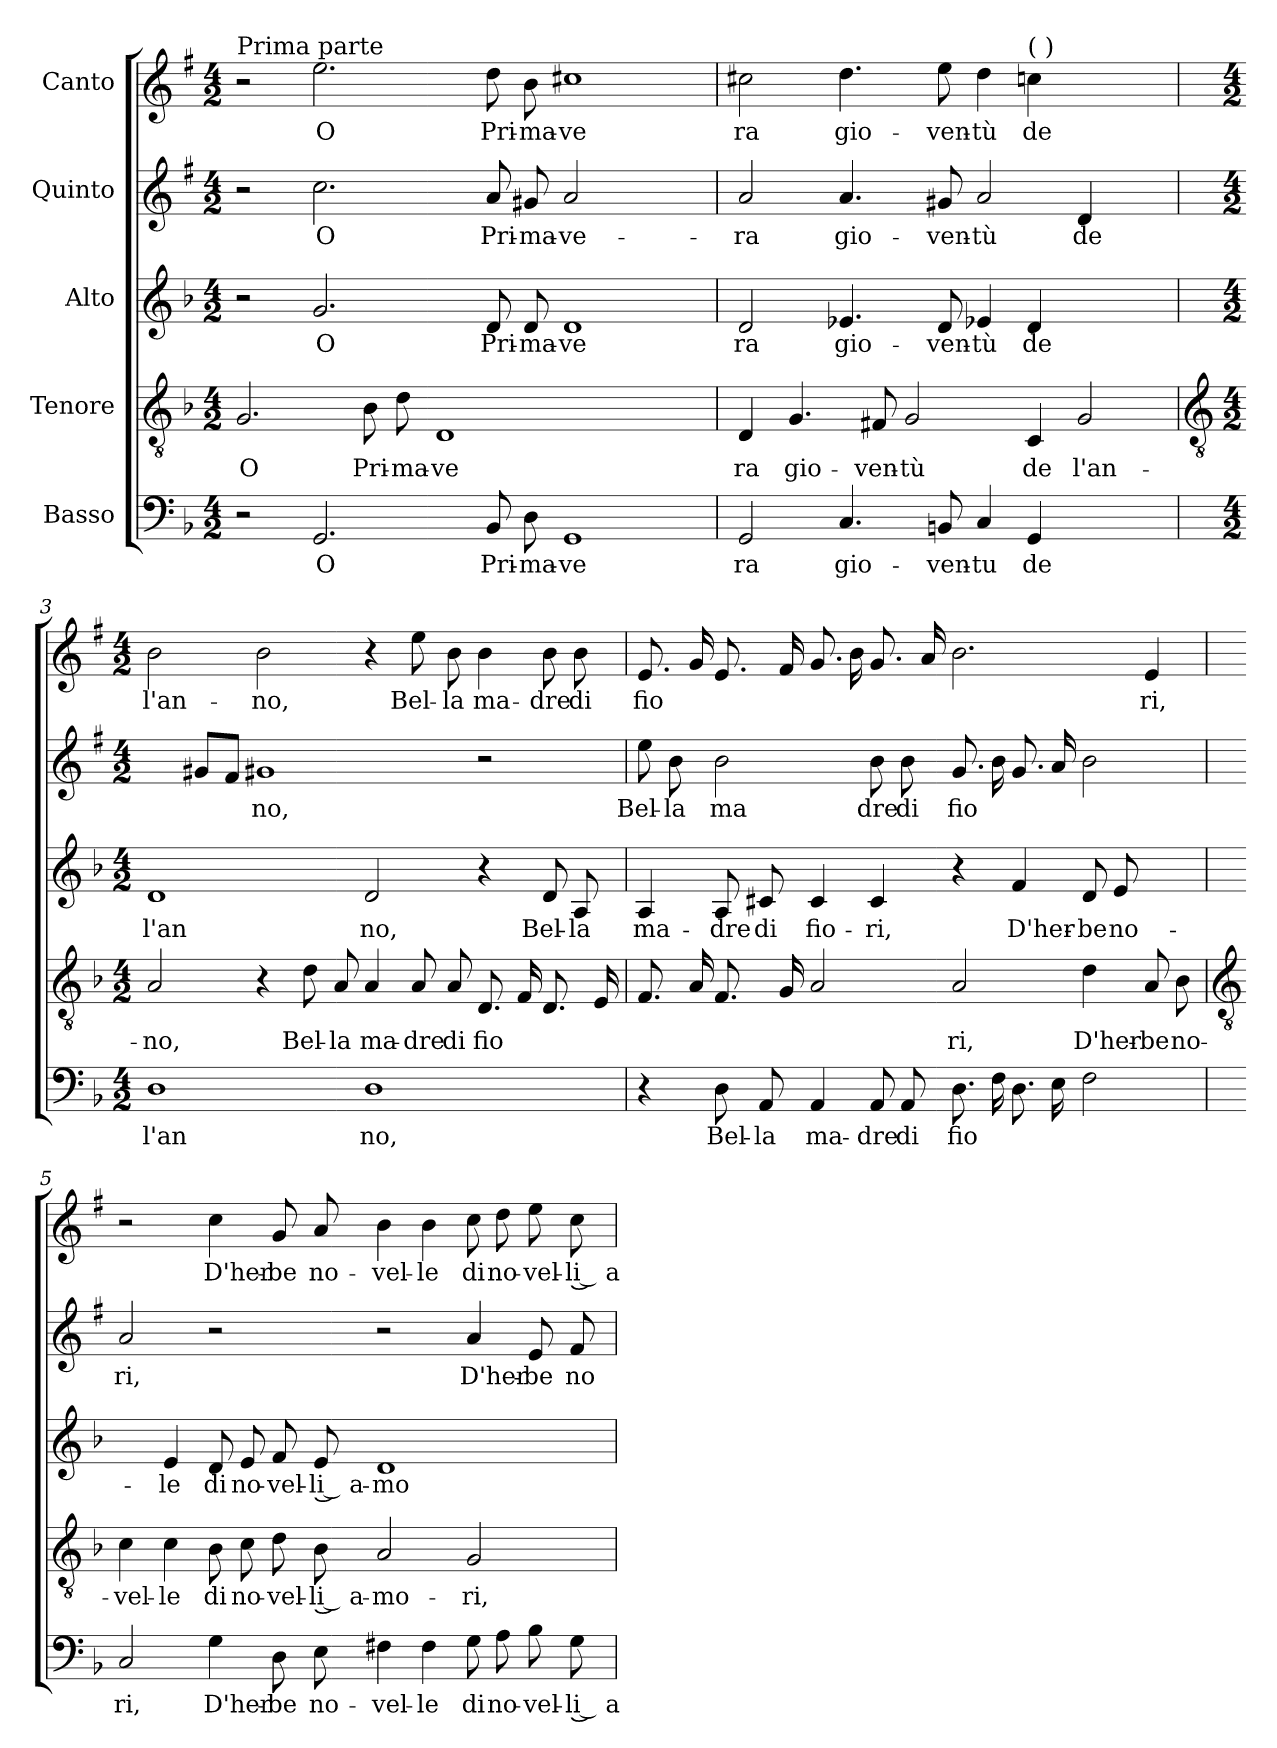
**kern	**text	**kern	**text	**kern	**text	**kern	**text	**kern	**text
*part5	*part5	*part4	*part4	*part3	*part3	*part2	*part2	*part1	*part1
*staff5	*staff5	*staff4	*staff4	*staff3	*staff3	*staff2	*staff2	*staff1	*staff1
*I"Basso	*	*I"Tenore	*	*I"Alto	*	*I"Quinto	*	*I"Canto	*
*clefF4	*	*clefGv2	*	*clefG2	*	*clefG2	*	*clefG2	*
*	*	*	*	*	*	*ITrd1c2	*	*ITrd1c2	*
*k[b-]	*	*k[b-]	*	*k[b-]	*	*k[b-]	*	*k[b-]	*
*F:	*	*F:	*	*F:	*	*F:	*	*F:	*
*M4/2	*	*M4/2	*	*M4/2	*	*M4/2	*	*M4/2	*
=1	=1	=1	=1	=1	=1	=1	=1	=1	=1
!	!	!	!	!	!	!	!	!LO:TX:a:t=Prima parte	!
!	!	!	!LO:LY:b	!	!	!	!	!	!
2r	.	2.G	O	2r	.	2r	.	2r	.
!	!LO:LY:b	!	!	!	!LO:LY:b	!	!LO:LY:b	!	!LO:LY:b
2.GG	O	.	.	2.g	O	2.b-	O	2.dd	O
!	!	!	!LO:LY:b	!	!	!	!	!	!
.	.	8B-	Pri-	.	.	.	.	.	.
!	!	!	!LO:LY:b	!	!	!	!	!	!
.	.	8d	-ma-	.	.	.	.	.	.
!	!	!	!LO:LY:b	!	!	!	!	!	!
.	.	1D	-ve	.	.	.	.	.	.
!	!LO:LY:b	!	!	!	!LO:LY:b	!	!LO:LY:b	!	!LO:LY:b
8BB-	Pri-	.	.	8d	Pri-	8g	Pri-	8cc	Pri-
!	!LO:LY:b	!	!	!	!LO:LY:b	!	!LO:LY:b	!	!LO:LY:b
8D	-ma-	.	.	8d	-ma-	8f#X	-ma-	8a	-ma-
!	!LO:LY:b	!	!	!	!LO:LY:b	!	!LO:LY:b	!	!LO:LY:b
1GG	-ve	.	.	1d	-ve	2g	-ve-	1bn	-ve
.	.	2ryy	.	.	.	2ryy	.	.	.
=2	=2	=2	=2	=2	=2	=2	=2	=2	=2
!	!LO:LY:b	!	!LO:LY:b	!	!LO:LY:b	!	!LO:LY:b	!	!LO:LY:b
2GG	ra	4D	ra	2d	ra	2g	-ra	2b	ra
!	!	!	!LO:LY:b	!	!	!	!	!	!
.	.	4.G	gio-	.	.	.	.	.	.
!	!LO:LY:b	!	!	!	!LO:LY:b	!	!LO:LY:b	!	!LO:LY:b
4.C	gio-	.	.	4.e-X	gio-	4.g	gio-	4.cc	gio-
!	!	!	!LO:LY:b	!	!	!	!	!	!
.	.	8F#X	-ven-	.	.	.	.	.	.
!	!	!	!LO:LY:b	!	!	!	!	!	!
.	.	2G	-tù	.	.	.	.	.	.
!	!LO:LY:b	!	!	!	!LO:LY:b	!	!LO:LY:b	!	!LO:LY:b
8BBn	-ven-	.	.	8d	-ven-	8f#X	-ven-	8dd	-ven-
!	!LO:LY:b	!	!	!	!LO:LY:b	!	!LO:LY:b	!	!LO:LY:b
4C	-tu	.	.	4e-X	-tù	2g	-tù	4cc	-tù
!	!	!	!	!	!	!	!	!LO:TX:a:t=(  )	!
!	!LO:LY:b	!	!LO:LY:b	!	!LO:LY:b	!	!	!	!LO:LY:b
4GG	de	4C	de	4d	de	.	.	4b-	de
!	!	!	!LO:LY:b	!	!	!	!LO:LY:b	!	!
2ryy	.	2G	l'an-	2ryy	.	4c	de	2ryy	.
!	!	!	!	!	!	!	!LO:LY:b	!	!
.	.	.	.	.	.	[4gyy	l'an	.	.
!!LO:LB:g=z
=3	=3	=3	=3	=3	=3	=3	=3	=3	=3
*	*	*clefGv2	*	*	*	*	*	*	*
*M4/2	*	*M4/2	*	*M4/2	*	*M4/2	*	*M4/2	*
!	!LO:LY:b	!	!LO:LY:b	!	!LO:LY:b	!	!	!	!LO:LY:b
1D	l'an	2A	-no,	1d	l'an	4gyy]	.	2a	l'an-
.	.	.	.	.	.	8f#XL	.	.	.
.	.	.	.	.	.	8eJ	.	.	.
!	!	!	!	!	!	!	!LO:LY:b	!	!LO:LY:b
.	.	4r	.	.	.	1f#X	no,	2a	-no,
!	!	!	!LO:LY:b	!	!	!	!	!	!
.	.	8d	Bel-	.	.	.	.	.	.
!	!	!	!LO:LY:b	!	!	!	!	!	!
.	.	8A	-la	.	.	.	.	.	.
!	!LO:LY:b	!	!LO:LY:b	!	!LO:LY:b	!	!	!	!
1D	no,	4A	ma-	2d	no,	.	.	4r	.
!	!	!	!LO:LY:b	!	!	!	!	!	!LO:LY:b
.	.	8A	-dre	.	.	.	.	8dd	Bel-
!	!	!	!LO:LY:b	!	!	!	!	!	!LO:LY:b
.	.	8A	di	.	.	.	.	8a	-la
!	!	!	!LO:LY:b	!	!	!	!	!	!LO:LY:b
.	.	8.DL	fio	4r	.	2r	.	4a	ma-
.	.	16FL	.	.	.	.	.	.	.
!	!	!	!	!	!LO:LY:b	!	!	!	!LO:LY:b
.	.	8.D	.	8d	Bel-	.	.	8a	-dre
!	!	!	!	!	!LO:LY:b	!	!	!	!LO:LY:b
.	.	.	.	8A	-la	.	.	8a	di
.	.	16EJ	.	.	.	.	.	.	.
=4	=4	=4	=4	=4	=4	=4	=4	=4	=4
!	!	!	!	!	!LO:LY:b	!	!LO:LY:b	!	!LO:LY:b
4r	.	8.FL	.	4A	ma-	8dd	Bel-	8.dL	fio
!	!	!	!	!	!	!	!LO:LY:b	!	!
.	.	.	.	.	.	8a	-la	.	.
.	.	16AL	.	.	.	.	.	16fL	.
!	!LO:LY:b	!	!	!	!LO:LY:b	!	!LO:LY:b	!	!
8D	Bel-	8.F	.	8A	-dre	2a	ma	8.d	.
!	!LO:LY:b	!	!	!	!LO:LY:b	!	!	!	!
8AA	-la	.	.	8c#X	di	.	.	.	.
.	.	16GJ	.	.	.	.	.	16eJ	.
!	!LO:LY:b	!	!	!	!LO:LY:b	!	!	!	!
4AA	ma-	2A	.	4c#	fio-	.	.	8.fL	.
.	.	.	.	.	.	.	.	16aL	.
!	!LO:LY:b	!	!	!	!LO:LY:b	!	!LO:LY:b	!	!
8AA	-dre	.	.	4c#	-ri,	8a	dre	8.f	.
!	!LO:LY:b	!	!	!	!	!	!LO:LY:b	!	!
8AA	di	.	.	.	.	8a	di	.	.
.	.	.	.	.	.	.	.	16gJ	.
!	!LO:LY:b	!	!LO:LY:b	!	!	!	!LO:LY:b	!	!
8.DL	fio	2A	ri,	4r	.	8.fL	fio	2.a	.
16FL	.	.	.	.	.	16aL	.	.	.
!	!	!	!	!	!LO:LY:b	!	!	!	!
8.D	.	.	.	4f	D'her-	8.f	.	.	.
16EJ	.	.	.	.	.	16gJ	.	.	.
!	!	!	!LO:LY:b	!	!LO:LY:b	!	!	!	!
2F	.	4d	D'her-	8d	-be	2a	.	.	.
!	!	!	!	!	!LO:LY:b	!	!	!	!
.	.	.	.	8e	no-	.	.	.	.
!	!	!	!LO:LY:b	!	!LO:LY:b	!	!	!	!LO:LY:b
.	.	8A	-be	[4fyy	-ve	.	.	4d	ri,
!	!	!	!LO:LY:b	!	!	!	!	!	!
.	.	8B-	no-	.	.	.	.	.	.
!!LO:LB:g=z
=5	=5	=5	=5	=5	=5	=5	=5	=5	=5
*	*	*clefGv2	*	*	*	*	*	*	*
!	!LO:LY:b	!	!LO:LY:b	!	!	!	!LO:LY:b	!	!
2C	ri,	4c	-vel-	4fyy]	.	2g	ri,	2r	.
!	!	!	!LO:LY:b	!	!LO:LY:b	!	!	!	!
.	.	4c	-le	4e	le	.	.	.	.
!	!LO:LY:b	!	!LO:LY:b	!	!LO:LY:b	!	!	!	!LO:LY:b
4G	D'her-	8B-	di	8d	di	2r	.	4b-	D'her-
!	!	!	!LO:LY:b	!	!LO:LY:b	!	!	!	!
.	.	8c	no-	8e	no-	.	.	.	.
!	!LO:LY:b	!	!LO:LY:b	!	!LO:LY:b	!	!	!	!LO:LY:b
8D	-be	8d	-vel-	8f	-vel-	.	.	8f	-be
!	!LO:LY:b	!	!LO:LY:b	!	!LO:LY:b	!	!	!	!LO:LY:b
8E	no-	8B-	-li͜ a-	8e	-li͜ a-	.	.	8g	no-
!	!LO:LY:b	!	!LO:LY:b	!	!LO:LY:b	!	!	!	!LO:LY:b
4F#X	-vel-	2A	-mo-	1d	-mo	2r	.	4a	-vel-
!	!LO:LY:b	!	!	!	!	!	!	!	!LO:LY:b
4F#	-le	.	.	.	.	.	.	4a	-le
!	!LO:LY:b	!	!LO:LY:b	!	!	!	!LO:LY:b	!	!LO:LY:b
8G	di	2G	-ri,	.	.	4g	D'her-	8b-	di
!	!LO:LY:b	!	!	!	!	!	!	!	!LO:LY:b
8A	no-	.	.	.	.	.	.	8cc	no-
!	!LO:LY:b	!	!	!	!	!	!LO:LY:b	!	!LO:LY:b
8B-	-vel-	.	.	.	.	8d	-be	8dd	-vel-
!	!LO:LY:b	!	!	!	!	!	!LO:LY:b	!	!LO:LY:b
8G	-li͜ a-	.	.	.	.	8e	no-	8b-	-li͜ a-
=	=	=	=	=	=	=	=	=	=
*-	*-	*-	*-	*-	*-	*-	*-	*-	*-
